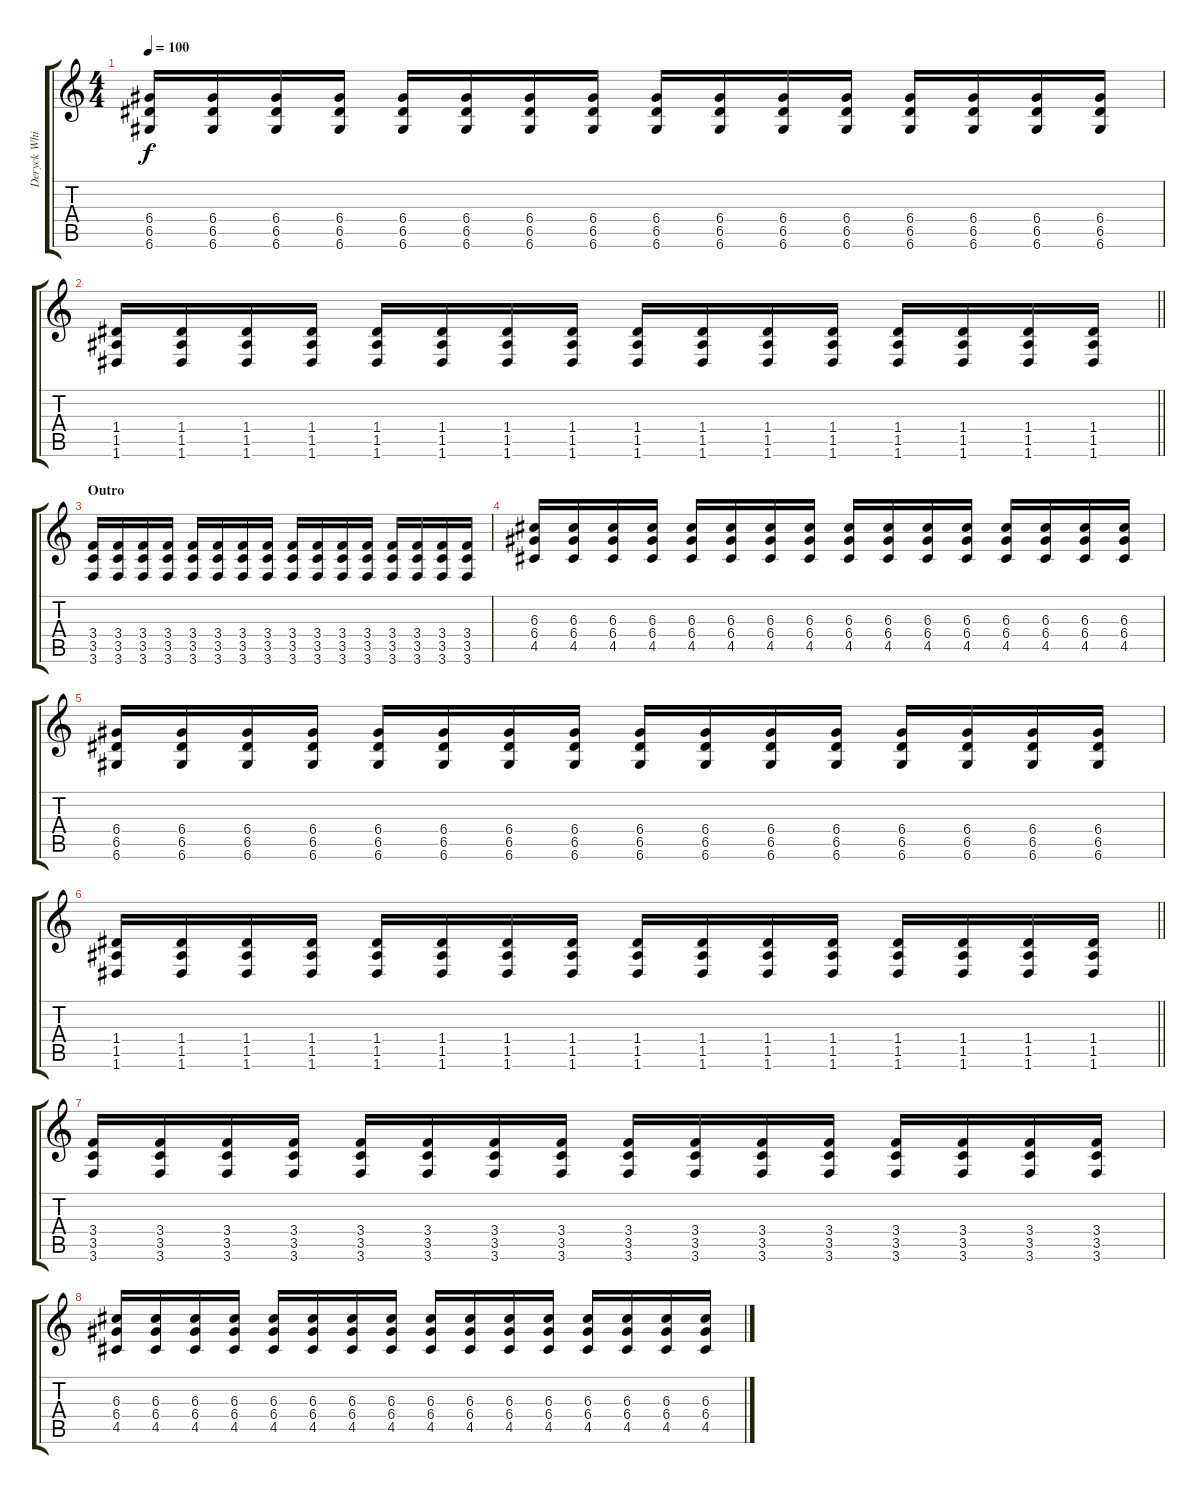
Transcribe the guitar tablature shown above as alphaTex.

\track ("Deryck Whibley <Guitar>" "Deryck Whi") {instrument overdrivenguitar}
\staff {score tabs}
\tuning (E4 B3 G3 D3 A2 D2) {hide}
\ts (4 4)
\tempo 100
\clef g2
\ks c
(6.4 6.5 6.6).16{dy f} (6.4 6.5 6.6).16 (6.4 6.5 6.6).16 (6.4 6.5 6.6).16 (6.4 6.5 6.6).16 (6.4 6.5 6.6).16 (6.4 6.5 6.6).16 (6.4 6.5 6.6).16 (6.4 6.5 6.6).16 (6.4 6.5 6.6).16 (6.4 6.5 6.6).16 (6.4 6.5 6.6).16 (6.4 6.5 6.6).16 (6.4 6.5 6.6).16 (6.4 6.5 6.6).16 (6.4 6.5 6.6).16 |
\barLineRight lightlight
(1.4 1.5 1.6).16 (1.4 1.5 1.6).16 (1.4 1.5 1.6).16 (1.4 1.5 1.6).16 (1.4 1.5 1.6).16 (1.4 1.5 1.6).16 (1.4 1.5 1.6).16 (1.4 1.5 1.6).16 (1.4 1.5 1.6).16 (1.4 1.5 1.6).16 (1.4 1.5 1.6).16 (1.4 1.5 1.6).16 (1.4 1.5 1.6).16 (1.4 1.5 1.6).16 (1.4 1.5 1.6).16 (1.4 1.5 1.6).16 |
\section ("" "Outro")
(3.4 3.5 3.6).16 (3.4 3.5 3.6).16 (3.4 3.5 3.6).16 (3.4 3.5 3.6).16 (3.4 3.5 3.6).16 (3.4 3.5 3.6).16 (3.4 3.5 3.6).16 (3.4 3.5 3.6).16 (3.4 3.5 3.6).16 (3.4 3.5 3.6).16 (3.4 3.5 3.6).16 (3.4 3.5 3.6).16 (3.4 3.5 3.6).16 (3.4 3.5 3.6).16 (3.4 3.5 3.6).16 (3.4 3.5 3.6).16 |
(6.3 6.4 4.5).16 (6.3 6.4 4.5).16 (6.3 6.4 4.5).16 (6.3 6.4 4.5).16 (6.3 6.4 4.5).16 (6.3 6.4 4.5).16 (6.3 6.4 4.5).16 (6.3 6.4 4.5).16 (6.3 6.4 4.5).16 (6.3 6.4 4.5).16 (6.3 6.4 4.5).16 (6.3 6.4 4.5).16 (6.3 6.4 4.5).16 (6.3 6.4 4.5).16 (6.3 6.4 4.5).16 (6.3 6.4 4.5).16 |
(6.4 6.5 6.6).16 (6.4 6.5 6.6).16 (6.4 6.5 6.6).16 (6.4 6.5 6.6).16 (6.4 6.5 6.6).16 (6.4 6.5 6.6).16 (6.4 6.5 6.6).16 (6.4 6.5 6.6).16 (6.4 6.5 6.6).16 (6.4 6.5 6.6).16 (6.4 6.5 6.6).16 (6.4 6.5 6.6).16 (6.4 6.5 6.6).16 (6.4 6.5 6.6).16 (6.4 6.5 6.6).16 (6.4 6.5 6.6).16 |
\barLineRight lightlight
(1.4 1.5 1.6).16 (1.4 1.5 1.6).16 (1.4 1.5 1.6).16 (1.4 1.5 1.6).16 (1.4 1.5 1.6).16 (1.4 1.5 1.6).16 (1.4 1.5 1.6).16 (1.4 1.5 1.6).16 (1.4 1.5 1.6).16 (1.4 1.5 1.6).16 (1.4 1.5 1.6).16 (1.4 1.5 1.6).16 (1.4 1.5 1.6).16 (1.4 1.5 1.6).16 (1.4 1.5 1.6).16 (1.4 1.5 1.6).16 |
(3.4 3.5 3.6).16 (3.4 3.5 3.6).16 (3.4 3.5 3.6).16 (3.4 3.5 3.6).16 (3.4 3.5 3.6).16 (3.4 3.5 3.6).16 (3.4 3.5 3.6).16 (3.4 3.5 3.6).16 (3.4 3.5 3.6).16 (3.4 3.5 3.6).16 (3.4 3.5 3.6).16 (3.4 3.5 3.6).16 (3.4 3.5 3.6).16 (3.4 3.5 3.6).16 (3.4 3.5 3.6).16 (3.4 3.5 3.6).16 |
(6.3 6.4 4.5).16 (6.3 6.4 4.5).16 (6.3 6.4 4.5).16 (6.3 6.4 4.5).16 (6.3 6.4 4.5).16 (6.3 6.4 4.5).16 (6.3 6.4 4.5).16 (6.3 6.4 4.5).16 (6.3 6.4 4.5).16 (6.3 6.4 4.5).16 (6.3 6.4 4.5).16 (6.3 6.4 4.5).16 (6.3 6.4 4.5).16 (6.3 6.4 4.5).16 (6.3 6.4 4.5).16 (6.3 6.4 4.5).16
